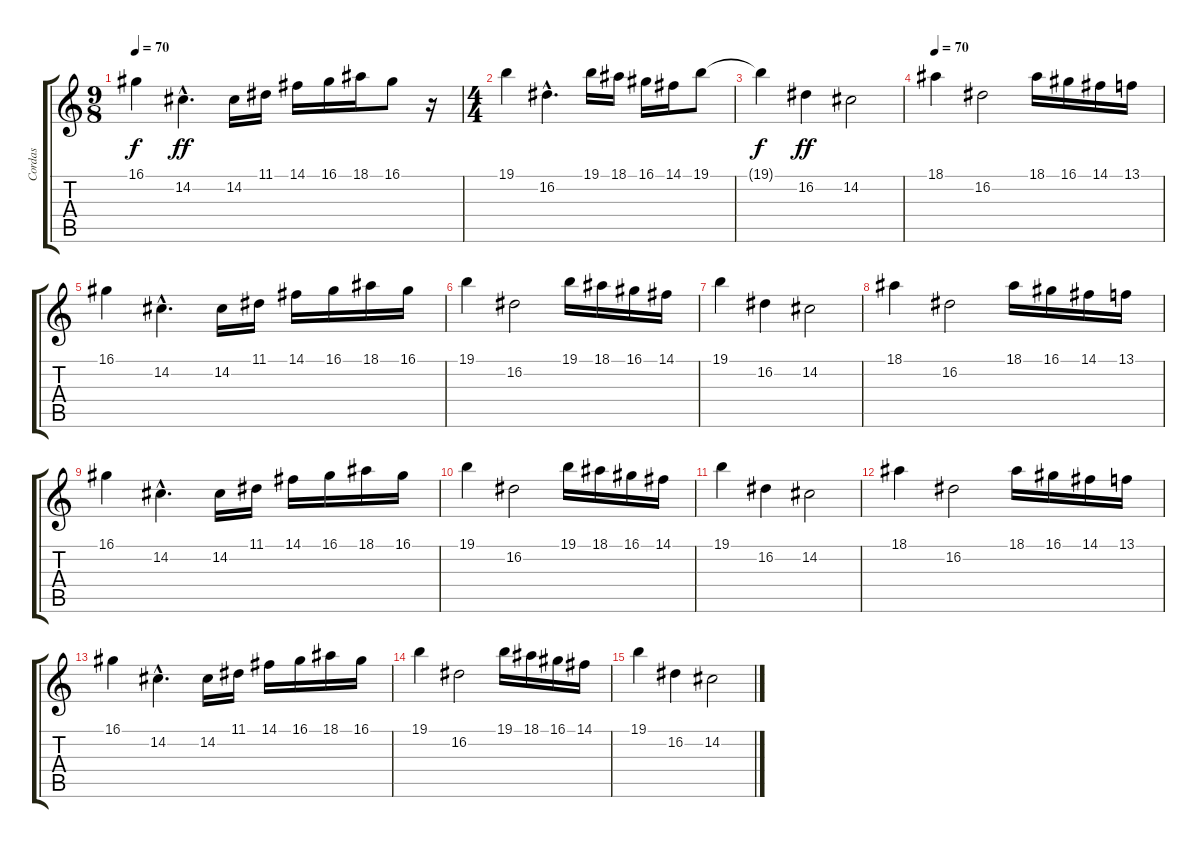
\track ("Cordas" "Cordas") {instrument stringensemble1}
\staff {score tabs}
\tuning (E4 B3 G3 D3 A2 E2) {hide}
\ts (9 8)
\tempo 70
\clef g2
\ks c
16.1{t}.4{dy f} 14.2{hac}.4{d dy ff} 14.2.16 11.1.16 14.1.16 16.1.16 18.1.16 16.1.8 r.16 |
\ts (4 4)
19.1.4 16.2{hac}.4{d} 19.1.16 18.1.16 16.1.16 14.1.16 19.1.8 |
19.1{t}.4{dy f} 16.2.4{dy ff} 14.2.2 |
\tempo 70
18.1.4 16.2.2 18.1.16 16.1.16 14.1.16 13.1.16 |
16.1.4 14.2{hac}.4{d} 14.2.16 11.1.16 14.1.16 16.1.16 18.1.16 16.1.16 |
19.1.4 16.2.2 19.1.16 18.1.16 16.1.16 14.1.16 |
19.1.4 16.2.4 14.2.2 |
18.1.4 16.2.2 18.1.16 16.1.16 14.1.16 13.1.16 |
16.1.4{volume 10} 14.2{hac}.4{d} 14.2.16 11.1.16 14.1.16 16.1.16 18.1.16 16.1.16 |
19.1.4 16.2.2 19.1.16{volume 8} 18.1.16 16.1.16 14.1.16 |
19.1.4 16.2.4 14.2.2 |
18.1.4{volume 4} 16.2.2 18.1.16 16.1.16 14.1.16 13.1.16 |
16.1.4 14.2{hac}.4{d} 14.2.16 11.1.16 14.1.16 16.1.16 18.1.16 16.1.16 |
19.1.4{volume 0} 16.2.2 19.1.16 18.1.16 16.1.16 14.1.16 |
19.1.4 16.2.4 14.2.2
